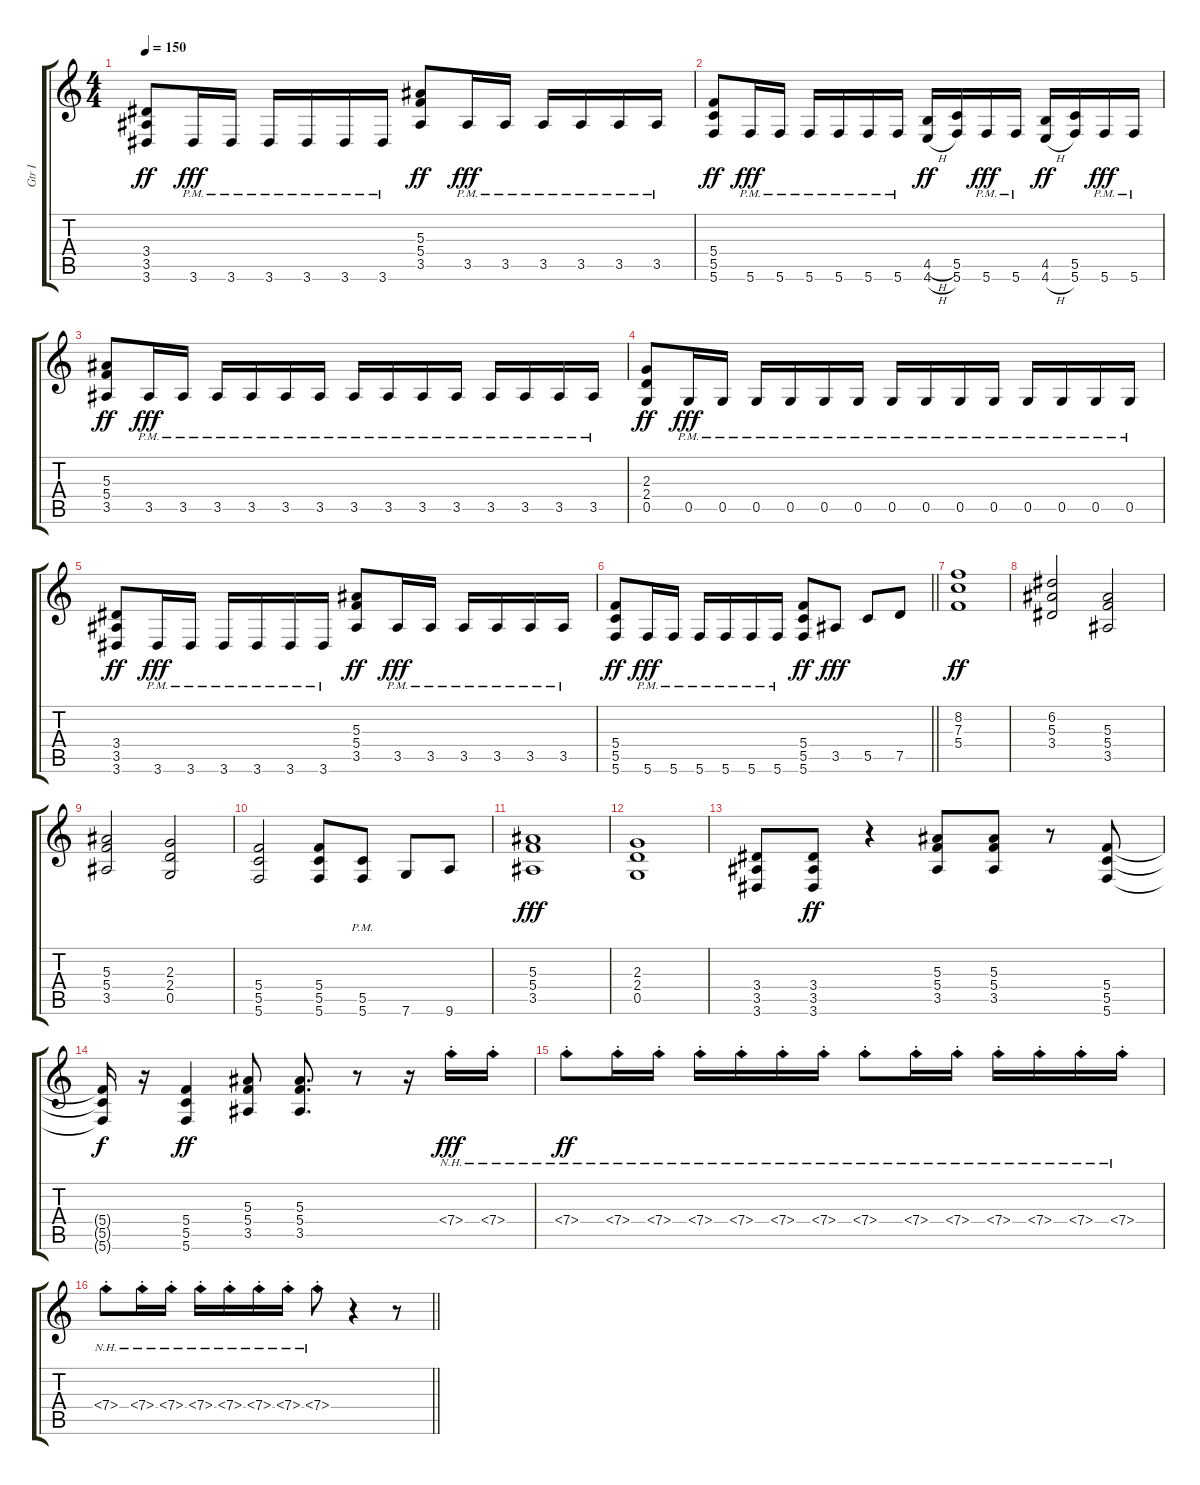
\track ("Gtr I" "Gtr I") {instrument distortionguitar}
\staff {score tabs}
\tuning (D4 A3 F3 C3 G2 C2) {hide}
\ts (4 4)
\tempo 150
\clef g2
\ks c
(3.4 3.5 3.6).8{dy ff} 3.6{pm}.16{dy fff} 3.6{pm}.16 3.6{pm}.16 3.6{pm}.16 3.6{pm}.16 3.6{pm}.16 (5.3 5.4 3.5).8{dy ff} 3.5{pm}.16{dy fff} 3.5{pm}.16 3.5{pm}.16 3.5{pm}.16 3.5{pm}.16 3.5{pm}.16 |
(5.4 5.5 5.6).8{dy ff} 5.6{pm}.16{dy fff} 5.6{pm}.16 5.6{pm}.16 5.6{pm}.16 5.6{pm}.16 5.6{pm}.16 (4.5{h} 4.6{h}).16{dy ff} (5.5 5.6).16 5.6{pm}.16{dy fff} 5.6{pm}.16 (4.5 4.6{h}).16{dy ff} (5.5 5.6).16 5.6{pm}.16{dy fff} 5.6{pm}.16 |
(5.3 5.4 3.5).8{dy ff} 3.5{pm}.16{dy fff} 3.5{pm}.16 3.5{pm}.16 3.5{pm}.16 3.5{pm}.16 3.5{pm}.16 3.5{pm}.16 3.5{pm}.16 3.5{pm}.16 3.5{pm}.16 3.5{pm}.16 3.5{pm}.16 3.5{pm}.16 3.5{pm}.16 |
(2.3 2.4 0.5).8{dy ff} 0.5{pm}.16{dy fff} 0.5{pm}.16 0.5{pm}.16 0.5{pm}.16 0.5{pm}.16 0.5{pm}.16 0.5{pm}.16 0.5{pm}.16 0.5{pm}.16 0.5{pm}.16 0.5{pm}.16 0.5{pm}.16 0.5{pm}.16 0.5{pm}.16 |
(3.4 3.5 3.6).8{dy ff} 3.6{pm}.16{dy fff} 3.6{pm}.16 3.6{pm}.16 3.6{pm}.16 3.6{pm}.16 3.6{pm}.16 (5.3 5.4 3.5).8{dy ff} 3.5{pm}.16{dy fff} 3.5{pm}.16 3.5{pm}.16 3.5{pm}.16 3.5{pm}.16 3.5{pm}.16 |
\barLineRight lightlight
(5.4 5.5 5.6).8{dy ff} 5.6{pm}.16{dy fff} 5.6{pm}.16 5.6{pm}.16 5.6{pm}.16 5.6{pm}.16 5.6{pm}.16 (5.4 5.5 5.6).8{dy ff} 3.5.8{dy fff} 5.5.8 7.5.8 |
(8.2 7.3 5.4).1{dy ff} |
(6.2 5.3 3.4).2 (5.3 5.4 3.5).2 |
(5.3 5.4 3.5).2 (2.3 2.4 0.5).2 |
(5.4 5.5 5.6).2 (5.4 5.5 5.6).8 (5.5{pm} 5.6{pm}).8 7.6.8 9.6.8 |
(5.3 5.4 3.5).1{dy fff} |
(2.3 2.4 0.5).1 |
(3.4 3.5 3.6).8 (3.4 3.5 3.6).8{dy ff} r.4 (5.3 5.4 3.5).8 (5.3 5.4 3.5).8 r.8 (5.4 5.5 5.6).8 |
(5.4{t} 5.5{t} 5.6{t}).16{dy f} r.16 (5.4 5.5 5.6).4{dy ff} (5.3 5.4 3.5).8 (5.3 5.4 3.5).8{d} r.8 r.16 7.4{nh st}.16{dy fff} 7.4{nh st}.16 |
7.4{nh st}.8{dy ff} 7.4{nh st}.16 7.4{nh st}.16 7.4{nh st}.16 7.4{nh st}.16 7.4{nh st}.16 7.4{nh st}.16 7.4{nh st}.8 7.4{nh st}.16 7.4{nh st}.16 7.4{nh st}.16 7.4{nh st}.16 7.4{nh st}.16 7.4{nh st}.16 |
\barLineRight lightlight
7.4{nh st}.8 7.4{nh st}.16 7.4{nh st}.16 7.4{nh st}.16 7.4{nh st}.16 7.4{nh st}.16 7.4{nh st}.16 7.4{nh st}.8 r.4 r.8
